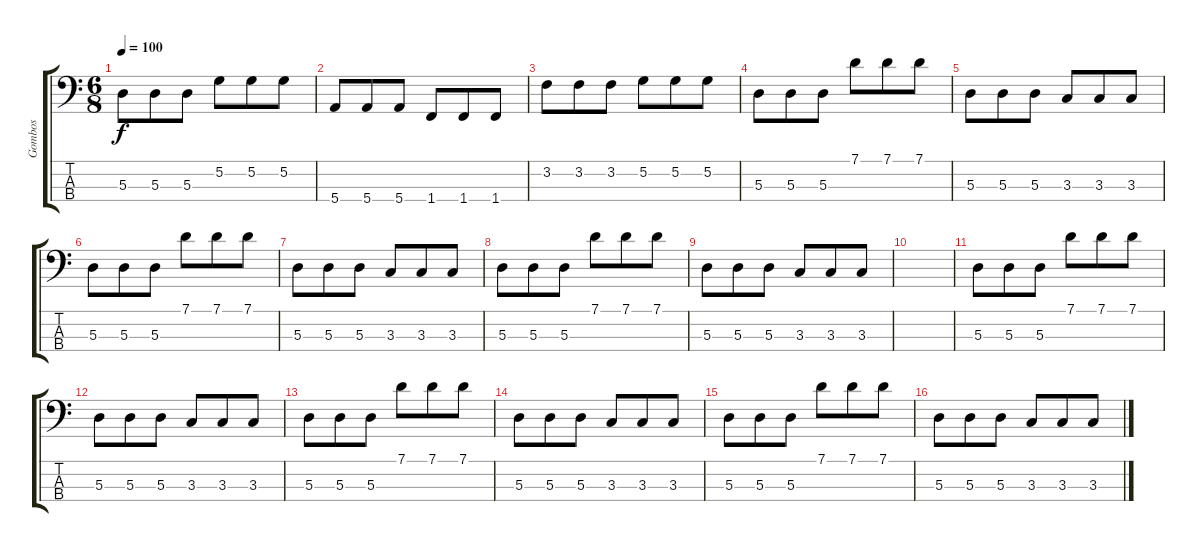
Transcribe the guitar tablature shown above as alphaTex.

\track ("Gombos" "Gombos") {instrument electricbassfinger}
\staff {score tabs}
\tuning (G2 D2 A1 E1) {hide}
\ts (6 8)
\tempo 100
\clef f4
\ks c
5.3.8{dy f} 5.3.8 5.3.8 5.2.8 5.2.8 5.2.8 |
5.4.8 5.4.8 5.4.8 1.4.8 1.4.8 1.4.8 |
3.2.8 3.2.8 3.2.8 5.2.8 5.2.8 5.2.8 |
5.3.8 5.3.8 5.3.8 7.1.8 7.1.8 7.1.8 |
5.3.8 5.3.8 5.3.8 3.3.8 3.3.8 3.3.8 |
5.3.8 5.3.8 5.3.8 7.1.8 7.1.8 7.1.8 |
5.3.8 5.3.8 5.3.8 3.3.8 3.3.8 3.3.8 |
5.3.8 5.3.8 5.3.8 7.1.8 7.1.8 7.1.8 |
5.3.8 5.3.8 5.3.8 3.3.8 3.3.8 3.3.8 |
|
5.3.8 5.3.8 5.3.8 7.1.8 7.1.8 7.1.8 |
5.3.8 5.3.8 5.3.8 3.3.8 3.3.8 3.3.8 |
5.3.8 5.3.8 5.3.8 7.1.8 7.1.8 7.1.8 |
5.3.8 5.3.8 5.3.8 3.3.8 3.3.8 3.3.8 |
5.3.8 5.3.8 5.3.8 7.1.8 7.1.8 7.1.8 |
5.3.8 5.3.8 5.3.8 3.3.8 3.3.8 3.3.8
